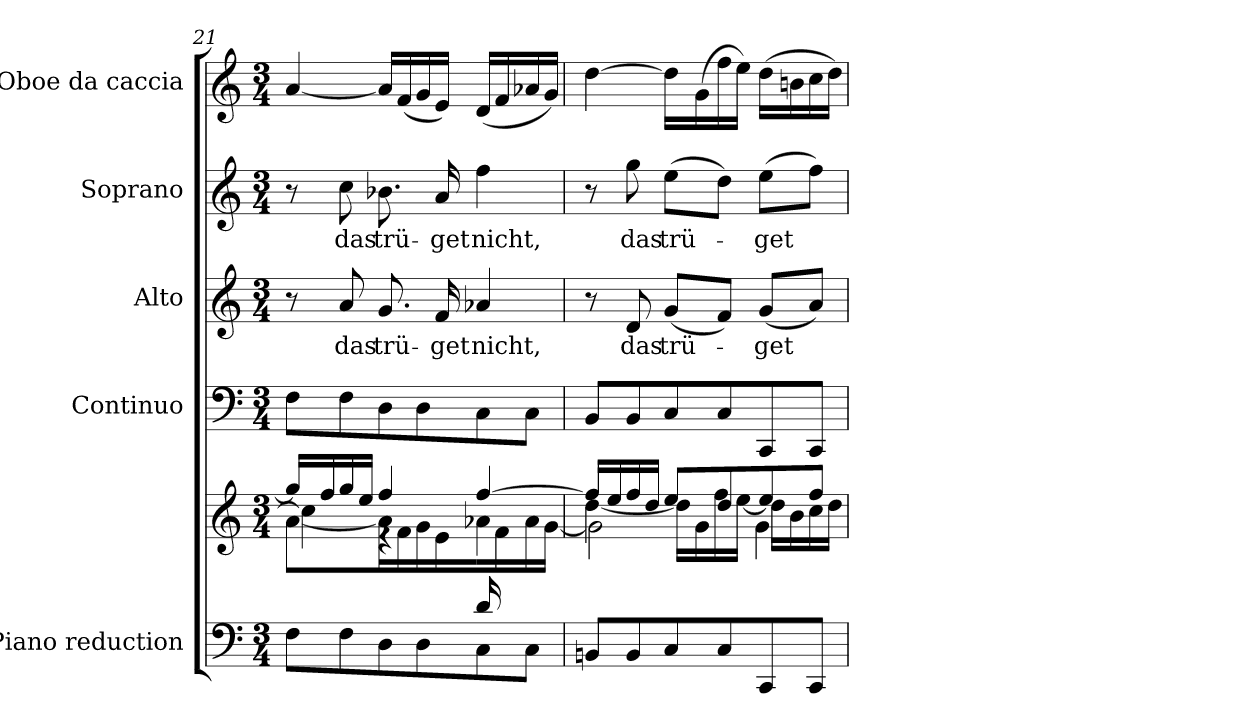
**kern	**kern	**kern	**kern	**text	**kern	**text	**kern
*part5	*part5	*part4	*part3	*part3	*part2	*part2	*part1
*staff6	*staff5	*staff4	*staff3	*staff3	*staff2	*staff2	*staff1
*I"Piano reduction	*	*I"Continuo	*I"Alto	*	*I"Soprano	*	*I"Oboe da caccia
*I'Pno	*	*	*	*	*	*	*I'Ob
!!LO:LB:g=z
*clefF4	*clefG2	*clefF4	*clefG2	*	*clefG2	*	*clefG2
*k[]	*k[]	*k[]	*k[]	*	*k[]	*	*k[]
*M3/4	*M3/4	*M3/4	*M3/4	*	*M3/4	*	*M3/4
=21	=21	=21	=21	=21	=21	=21	=21
*^	*^	*	*	*	*	*	*
*	*	*	*^	*	*	*	*	*	*
2ryy	8F\L	16gg/LL]	[4a\	4cc\]	8F\L	8r	.	8r	.	[4a/
.	.	16ff/	.	.	.	.	.	.	.	.
!	!	!	!	!	!	!	!LO:LY:b	!	!LO:LY:b	!
.	8F\	16gg/	.	.	8F\	8a/	das	8cc\	das	.
.	.	16ee/JJ	.	.	.	.	.	.	.	.
!	!	!	!	!	!	!	!LO:LY:b	!	!LO:LY:b	!
.	8D\	4ff/	16a\LL]	4re	8D\	8.g/	trü-	8.b-X\	trü-	16a/LL]
.	.	.	16f\	.	.	.	.	.	.	(<16f/
.	8D\	.	16g\	.	8D\	.	.	.	.	16g/
!	!	!	!	!	!	!	!LO:LY:b	!	!LO:LY:b	!
.	.	.	16e\JJ	.	.	16f/	-get	16a/	-get	16e/JJ)
!	!	!	!	!	!	!	!LO:LY:b	!	!LO:LY:b	!
16d/LL	8C\	[4ff/	16ryy	4a-X\	8C\	4a-X/	nicht,	4ff\	nicht,	(<16d/LL
8.ryy	.	.	16f\	.	.	.	.	.	.	16f/
.	8C\J	.	16a-\	.	8C\J	.	.	.	.	16a-X/
.	.	.	[16g\JJ	.	.	.	.	.	.	16g/JJ)
*v	*v	*	*	*	*	*	*	*	*	*
=22	=22	=22	=22	=22	=22	=22	=22	=22	=22
8BBn/L	16ff/LL]	[4dd\	2g\]	8BB/L	8r	.	8r	.	[4dd\
.	16ee/	.	.	.	.	.	.	.	.
!	!	!	!	!	!	!LO:LY:b	!	!LO:LY:b	!
8BB/	16ff/	.	.	8BB/	8d/	das	8gg\	das	.
.	16dd/JJ	.	.	.	.	.	.	.	.
!	!	!	!	!	!	!LO:LY:b	!	!LO:LY:b	!
8C/	8ee/L	16dd\LL]	.	8C/	(<8g/L	trü-	(>8ee\L	trü-	16dd\LL]
.	.	16g\	.	.	.	.	.	.	(>16g\
8C/	8dd/	16ff\	.	8C/	8f/J)	.	8dd\J)	.	16ff\
.	.	[16ee\JJ	.	.	.	.	.	.	16ee\JJ)
!	!	!	!	!	!	!LO:LY:b	!	!LO:LY:b	!
8CC/	8ee/]	16dd\LL	4g\	8CC/	(<8g/L	-get	(>8ee\L	-get	(>16dd\LL
.	.	16b\	.	.	.	.	.	.	16bn\
8CC/J	8ff/J	16cc\	.	8CC/J	8a/J)	.	8ff\J)	.	16cc\
.	.	16dd\JJ	.	.	.	.	.	.	16dd\JJ)
*	*v	*v	*v	*	*	*	*	*	*
=	=	=	=	=	=	=	=
*-	*-	*-	*-	*-	*-	*-	*-
